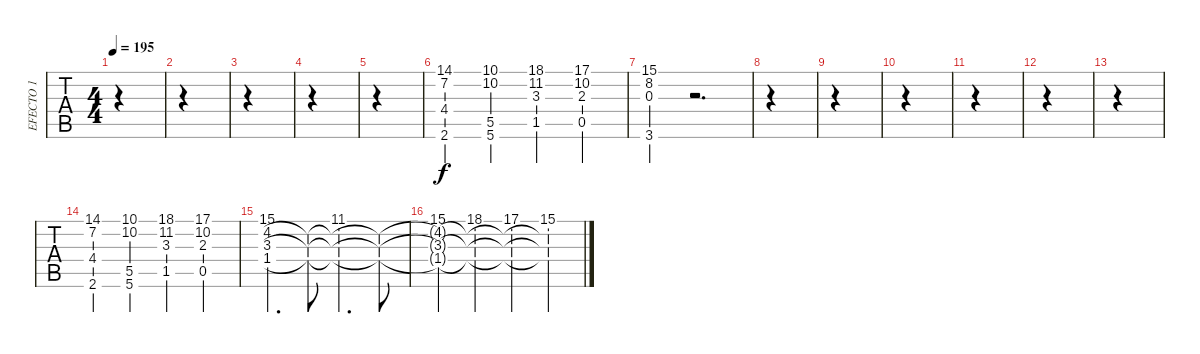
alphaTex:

\track ("EFECTO 1" "EFECTO 1") {instrument pad4choir}
\staff {tabs}
\tuning (Eb4 Bb3 Gb3 Db3 Ab2 Eb2) {hide}
\ts (4 4)
\tempo 195
\clef g2
\ks c
|
|
|
|
|
(14.1 7.2 4.4 2.6).4 (10.1 10.2 5.5 5.6).4 (18.1 11.2 3.3 1.5).4 (17.1 10.2 2.3 0.5).4 |
(15.1 8.2 0.3 3.6).4 r.2{d} |
|
|
|
|
|
|
(14.1 7.2 4.4 2.6).4 (10.1 10.2 5.5 5.6).4 (18.1 11.2 3.3 1.5).4 (17.1 10.2 2.3 0.5).4 |
(15.1 4.2 3.3 1.4).4{d} (4.2{t} 3.3{t} 1.4{t}).8 (11.1 4.2{t} 3.3{t} 1.4{t}).4{d} (4.2{t} 3.3{t} 1.4{t}).8 |
(15.1 4.2{t} 3.3{t} 1.4{t}).4 (18.1 4.2{t} 3.3{t} 1.4{t}).4 (17.1 4.2{t} 3.3{t} 1.4{t}).4 (15.1 4.2{t} 3.3{t} 1.4{t}).4
